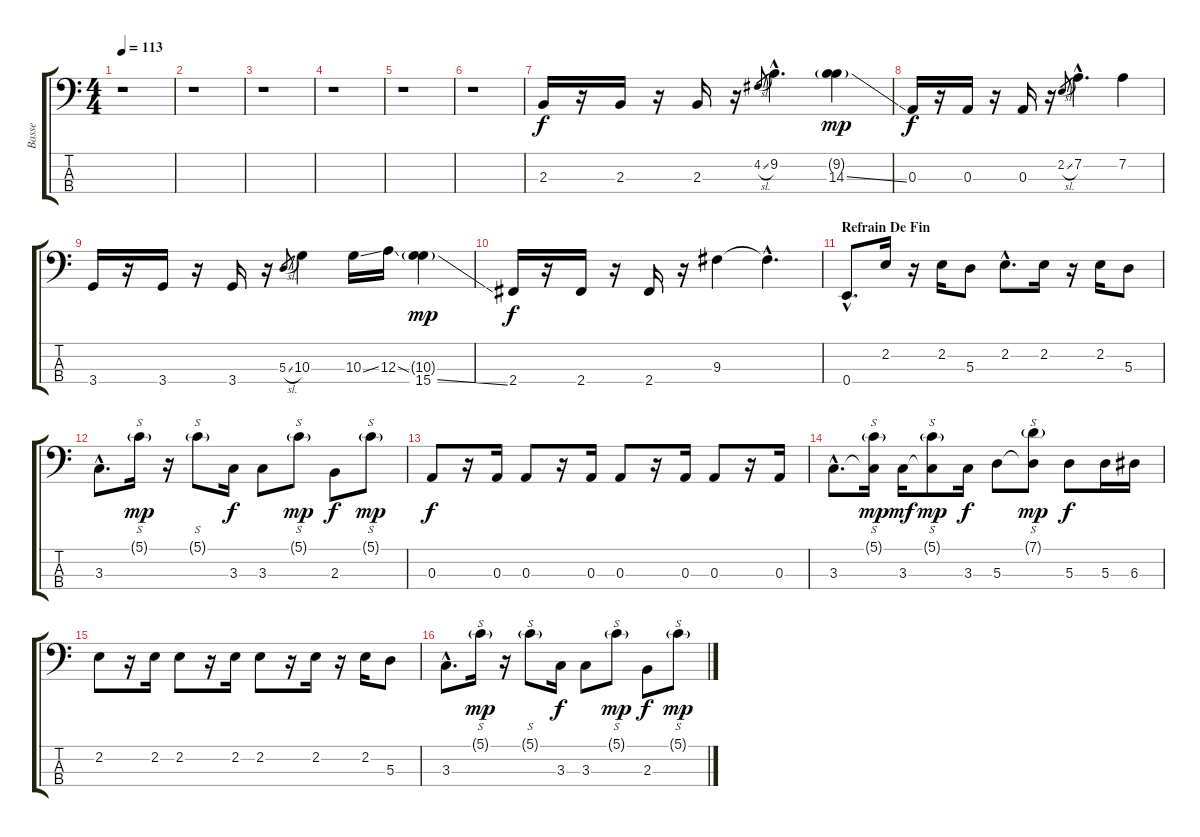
\track ("Basse" "Basse") {instrument electricbassfinger}
\staff {score tabs}
\tuning (G2 D2 A1 E1) {hide}
\ts (4 4)
\tempo 113
\clef f4
\ks c
r.1{dy f} |
r.1 |
r.1 |
r.1 |
r.1 |
r.1 |
2.3.16 r.16 2.3.16 r.16 2.3.16 r.16 4.2{sl}.8{gr} 9.2{hac}.4{d} (9.2{g} 14.3{ss}).4{dy mp} |
0.3.16{dy f} r.16 0.3.16 r.16 0.3.16 r.16 2.2{sl}.8{gr} 7.2{hac}.4{d} 7.2.4 |
3.4.16 r.16 3.4.16 r.16 3.4.16 r.16 5.3{sl}.8{gr} 10.3.4 10.3{ss}.16 12.3{ss}.16 (10.3{g} 15.4{ss}).4{dy mp} |
2.4.16{dy f} r.16 2.4.16 r.16 2.4.16 r.16 9.3.4 9.3{hac t}.4{d} |
\section ("" "Refrain De Fin")
0.4{hac}.8{d} 2.2.16 r.16 2.2.16 5.3.8 2.2{hac}.8{d} 2.2.16 r.16 2.2.16 5.3.8 |
3.3{hac}.8{d} 5.1{g}.16{s dy mp} r.16 5.1{g}.8{s} 3.3.16{dy f} 3.3.8 5.1{g}.8{s dy mp} 2.3.8{dy f} 5.1{g}.8{s dy mp} |
0.3.8{dy f} r.16 0.3.16 0.3.8 r.16 0.3.16 0.3.8 r.16 0.3.16 0.3.8 r.16 0.3.16 |
3.3{hac}.8{d} (5.1{g} 3.3{t}).16{s dy mp} 3.3.16{dy mf} (5.1{g} 3.3{t}).8{s dy mp} 3.3.16{dy f} 5.3.8 (7.1{g} 5.3{t}).8{s dy mp} 5.3.8{dy f} 5.3.16 6.3.16 |
2.2.8 r.16 2.2.16 2.2.8 r.16 2.2.16 2.2.8 r.16 2.2.16 r.16 2.2.16 5.3.8 |
3.3{hac}.8{d} 5.1{g}.16{s dy mp} r.16 5.1{g}.8{s} 3.3.16{dy f} 3.3.8 5.1{g}.8{s dy mp} 2.3.8{dy f} 5.1{g}.8{s dy mp}
